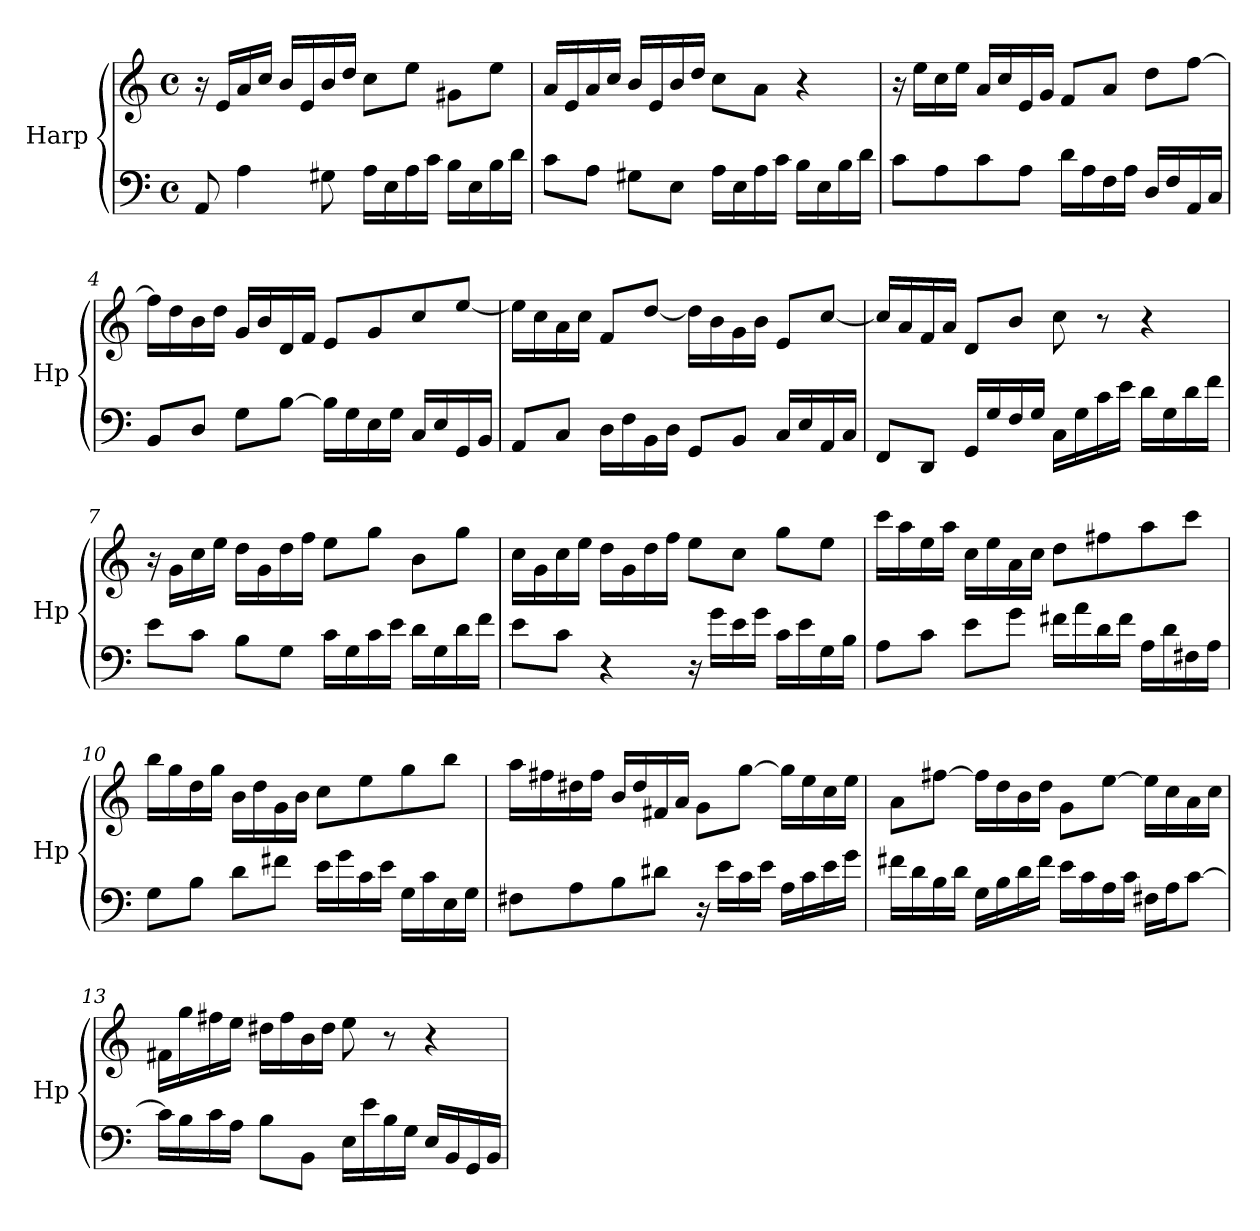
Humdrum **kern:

**kern	**kern
*part1	*part1
*staff2	*staff1
*I"Harp	*
*I'Hp	*
*clefF4	*clefG2
*k[]	*k[]
*M4/4	*M4/4
*met(c)	*met(c)
*MM100	*MM100
=1	=1
8AA/	16r
.	16e/LL
4A\	16a/
.	16cc/JJ
.	16b/LL
.	16e/
8G#X\	16b/
.	16dd/JJ
16A\LL	8cc\L
16E\	.
16A\	8ee\J
16c\JJ	.
16B\LL	8g#X\L
16E\	.
16B\	8ee\J
16d\JJ	.
=2	=2
8c\L	16a/LL
.	16e/
8A\J	16a/
.	16cc/JJ
8G#X\L	16b/LL
.	16e/
8E\J	16b/
.	16dd/JJ
16A\LL	8cc\L
16E\	.
16A\	8a\J
16c\JJ	.
16B\LL	4r
16E\	.
16B\	.
16d\JJ	.
=3	=3
8c\L	16r
.	16ee\LL
8A\	16cc\
.	16ee\JJ
8c\	16a/LL
.	16cc/
8A\J	16e/
.	16g/JJ
16d\LL	8f/L
16A\	.
16F\	8a/J
16A\JJ	.
16D/LL	8dd\L
16F/	.
16AA/	[8ff\J
16C/JJ	.
!!LO:LB:g=z
=4	=4
8BB/L	16ff\LL]
.	16dd\
8D/J	16b\
.	16dd\JJ
8G\L	16g/LL
.	16b/
[8B\J	16d/
.	16f/JJ
16B\LL]	8e/L
16G\	.
16E\	8g/
16G\JJ	.
16C/LL	8cc/
16E/	.
16GG/	[8ee/J
16BB/JJ	.
=5	=5
8AA/L	16ee\LL]
.	16cc\
8C/J	16a\
.	16cc\JJ
16D\LL	8f/L
16F\	.
16BB\	[8dd/J
16D\JJ	.
8GG/L	16dd\LL]
.	16b\
8BB/J	16g\
.	16b\JJ
16C/LL	8e/L
16E/	.
16AA/	[8cc/J
16C/JJ	.
=6	=6
8FF/L	16cc/LL]
.	16a/
8DD/J	16f/
.	16a/JJ
16GG/LL	8d/L
16G/	.
16F/	8b/J
16G/JJ	.
16C\LL	8cc\
16G\	.
16c\	8r
16e\JJ	.
16d\LL	4r
16G\	.
16d\	.
16f\JJ	.
!!LO:LB:g=z
=7	=7
8e\L	16r
.	16g\LL
8c\J	16cc\
.	16ee\JJ
8B\L	16dd\LL
.	16g\
8G\J	16dd\
.	16ff\JJ
16c\LL	8ee\L
16G\	.
16c\	8gg\J
16e\JJ	.
16d\LL	8b\L
16G\	.
16d\	8gg\J
16f\JJ	.
=8	=8
8e\L	16cc\LL
.	16g\
8c\J	16cc\
.	16ee\JJ
4r	16dd\LL
.	16g\
.	16dd\
.	16ff\JJ
16r	8ee\L
16g\LL	.
16e\	8cc\J
16g\JJ	.
16c\LL	8gg\L
16e\	.
16G\	8ee\J
16B\JJ	.
=9	=9
8A\L	16ccc\LL
.	16aa\
8c\J	16ee\
.	16aa\JJ
8e\L	16cc\LL
.	16ee\
8g\J	16a\
.	16cc\JJ
16f#X\LL	8dd\L
16a\	.
16d\	8ff#X\
16f#\JJ	.
16A\LL	8aa\
16d\	.
16F#X\	8ccc\J
16A\JJ	.
!!LO:LB:g=z
=10	=10
8G\L	16bb\LL
.	16gg\
8B\J	16dd\
.	16gg\JJ
8d\L	16b\LL
.	16dd\
8f#X\J	16g\
.	16b\JJ
16e\LL	8cc\L
16g\	.
16c\	8ee\
16e\JJ	.
16G\LL	8gg\
16c\	.
16E\	8bb\J
16G\JJ	.
=11	=11
8F#X\L	16aa\LL
.	16ff#X\
8A\	16dd#X\
.	16ff#\JJ
8B\	16b/LL
.	16dd#/
8d#X\J	16f#X/
.	16a/JJ
16r	8g\L
16e\LL	.
16c\	[8gg\J
16e\JJ	.
16A\LL	16gg\LL]
16c\	16ee\
16e\	16cc\
16g\JJ	16ee\JJ
!!LO:LB:g=z
=12	=12
16f#X\LL	8a\L
16d\	.
16B\	[8ff#X\J
16d\JJ	.
16G\LL	16ff#\LL]
16B\	16dd\
16d\	16b\
16f#\JJ	16dd\JJ
16e\LL	8g\L
16c\	.
16A\	[8ee\J
16c\JJ	.
16F#X\LL	16ee\LL]
16A\J	16cc\
[8c\J	16a\
.	16cc\JJ
=13	=13
16c\LL]	16f#X\LL
16B\	16gg\
16c\	16ff#X\
16A\JJ	16ee\JJ
8B\L	16dd#X\LL
.	16ff#\
8BB\J	16b\
.	16dd#\JJ
16E\LL	8ee\
16e\	.
16B\	8r
16G\JJ	.
16E/LL	4r
16BB/	.
16GG/	.
16BB/JJ	.
=	=
*-	*-
